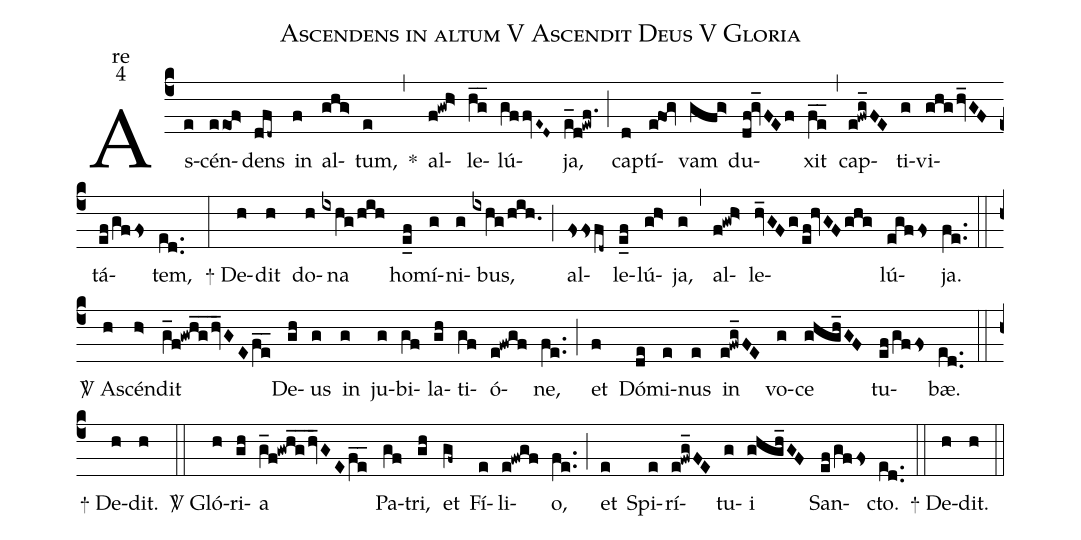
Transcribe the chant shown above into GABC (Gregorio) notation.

name:Ascendens in altum V Ascendit Deus V Gloria;
office-part:re;
mode:4;
%%
(c4) As(e)cén(eeof>)dens(dfd~)
in(f) al(ghg>)tum,(e) <sp>*</sp>(,)
al(f!gwh>)le(hg__)lú(gf/fvE~D~)ja,(e_d!ewf.) (;)
cap(d)tí(e!fog)vam(gfg>) du(df@gv_FEf)xit(fe__) (,)
cap(e!fwg_FE)ti(g)vi(ghg/hv_GF)tá(ef/gffs)tem,(ed..) (:)

<sp>+</sp>
De(h)dit(h) do(h)na(ixhg/hih) ho(e_f)mí(g)ni(g)bus,(ixhg/hih.) (;)
al(fssfd~)le(e_f)lú(gh>)ja,(g) (,)
al(f!gwh>)le(hv_GFg/ef@hvGFghg)lú(egffs)ja.(fe..) (::)

<sp>V/</sp>
A(h)scén(h>)dit(g_f!gwhghv___GEfe__) De(gh)us(g)
in(g) ju(g)bi(gf)la(gh)ti(gf)ó(e!fwgf)ne,(fe..) (;)
et(f) Dó(de)mi(e)nus(e) in(e!fwg_FE) vo(g)ce(ghgh_GF) tu(ef/gffs)bæ.(ed..) (::)

<sp>+</sp>
De(h)dit.(h) (::)

<sp>V/</sp>
Gló(h)ri(gh)a(g_f!gwhghv___GEfe__) Pa(gf)tri,(gh)
et(gf~) Fí(e)li(e!fwgf)o,(fe..) (;)
et(e) Spi(e)rí(e!fwg_FE)tu(g)i(ghgh_GF) San(ef/gffs)cto.(ed..) (::)

<sp>+</sp>
De(h)dit.(h) (::)
